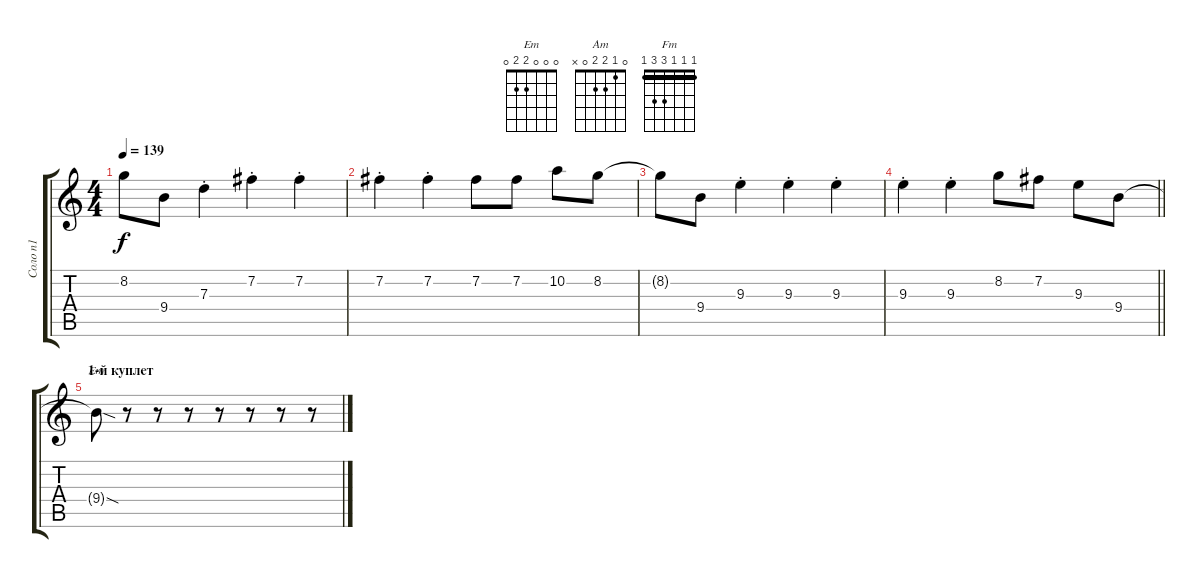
\track ("Соло п1" "Соло п1") {instrument distortionguitar}
\staff {score tabs}
\tuning (E4 B3 G3 D3 A2 E2) {hide}
\chord ("Em" 0 0 0 2 2 0)
\chord ("Am" 0 1 2 2 0 x)
\chord ("Fm" 1 1 1 3 3 1) {barre 1}
\ts (4 4)
\tempo 139
\clef g2
\ks c
8.2{t}.8{dy f} 9.4.8 7.3{st}.4 7.2{st}.4 7.2{st}.4 |
7.2{st}.4 7.2{st}.4 7.2.8 7.2.8 10.2.8 8.2.8 |
8.2{t}.8 9.4.8 9.3{st}.4 9.3{st}.4 9.3{st}.4 |
\barLineRight lightlight
9.3{st}.4 9.3{st}.4 8.2.8 7.2.8 9.3.8 9.4.8 |
\section ("" "1-й куплет")
9.4{sod t}.8{ch "Em"} r.8 r.8 r.8 r.8 r.8 r.8 r.8
